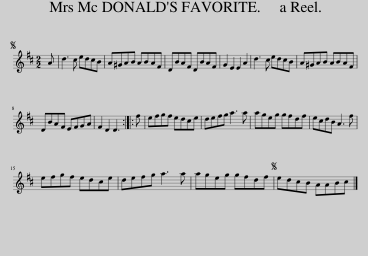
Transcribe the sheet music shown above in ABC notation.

X:1
L:1/8
M:2/2
I:linebreak $
K:D
V:1 treble
V:1
S A | d3 c edcB | A^GAB ABAF | DBAF DBAF | G2 E2 E2 A2 | %5
 d3 c edcB | A^GAB ABAF |$ DBAF EFGA | F2 D2 D3 :: f | %10
 efgf edce | defg a3 a | ageg gfdf | ecdB A3 f |$ efgf edce | %15
 defg a3 a | ageg gfdf |S edcB AABc |] %18
